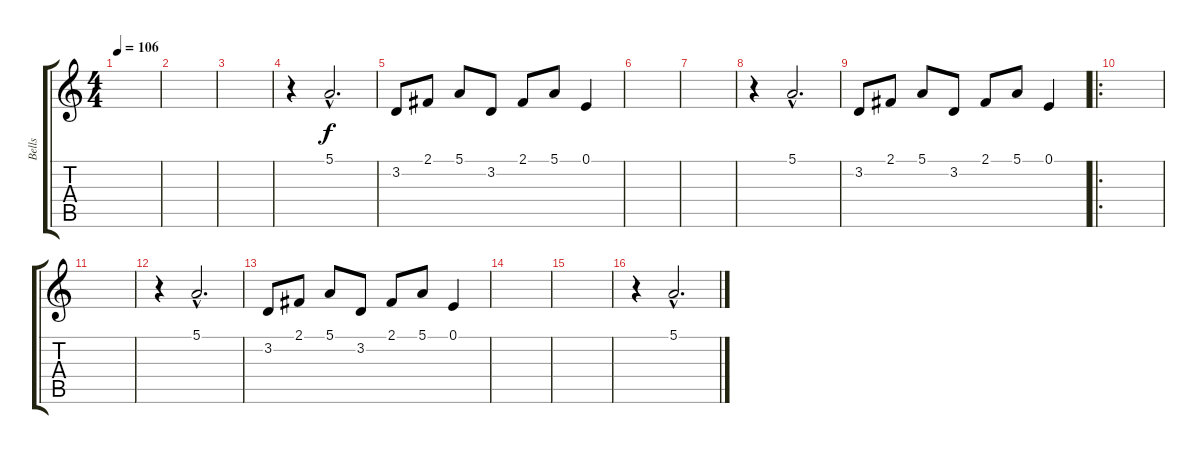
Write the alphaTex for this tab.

\track ("Bells" "Bells") {instrument glockenspiel}
\staff {score tabs}
\tuning (E4 B3 G3 D3 A2 E2) {hide}
\ts (4 4)
\tempo 106
\clef g2
\ks c
|
|
|
r.4 5.1{hac}.2{d} |
3.2.8 2.1.8 5.1.8 3.2.8 2.1.8 5.1.8 0.1.4 |
|
|
r.4 5.1{hac}.2{d} |
3.2.8 2.1.8 5.1.8 3.2.8 2.1.8 5.1.8 0.1.4 |
\ro
|
|
r.4 5.1{hac}.2{d} |
3.2.8 2.1.8 5.1.8 3.2.8 2.1.8 5.1.8 0.1.4 |
|
|
r.4 5.1{hac}.2{d}
